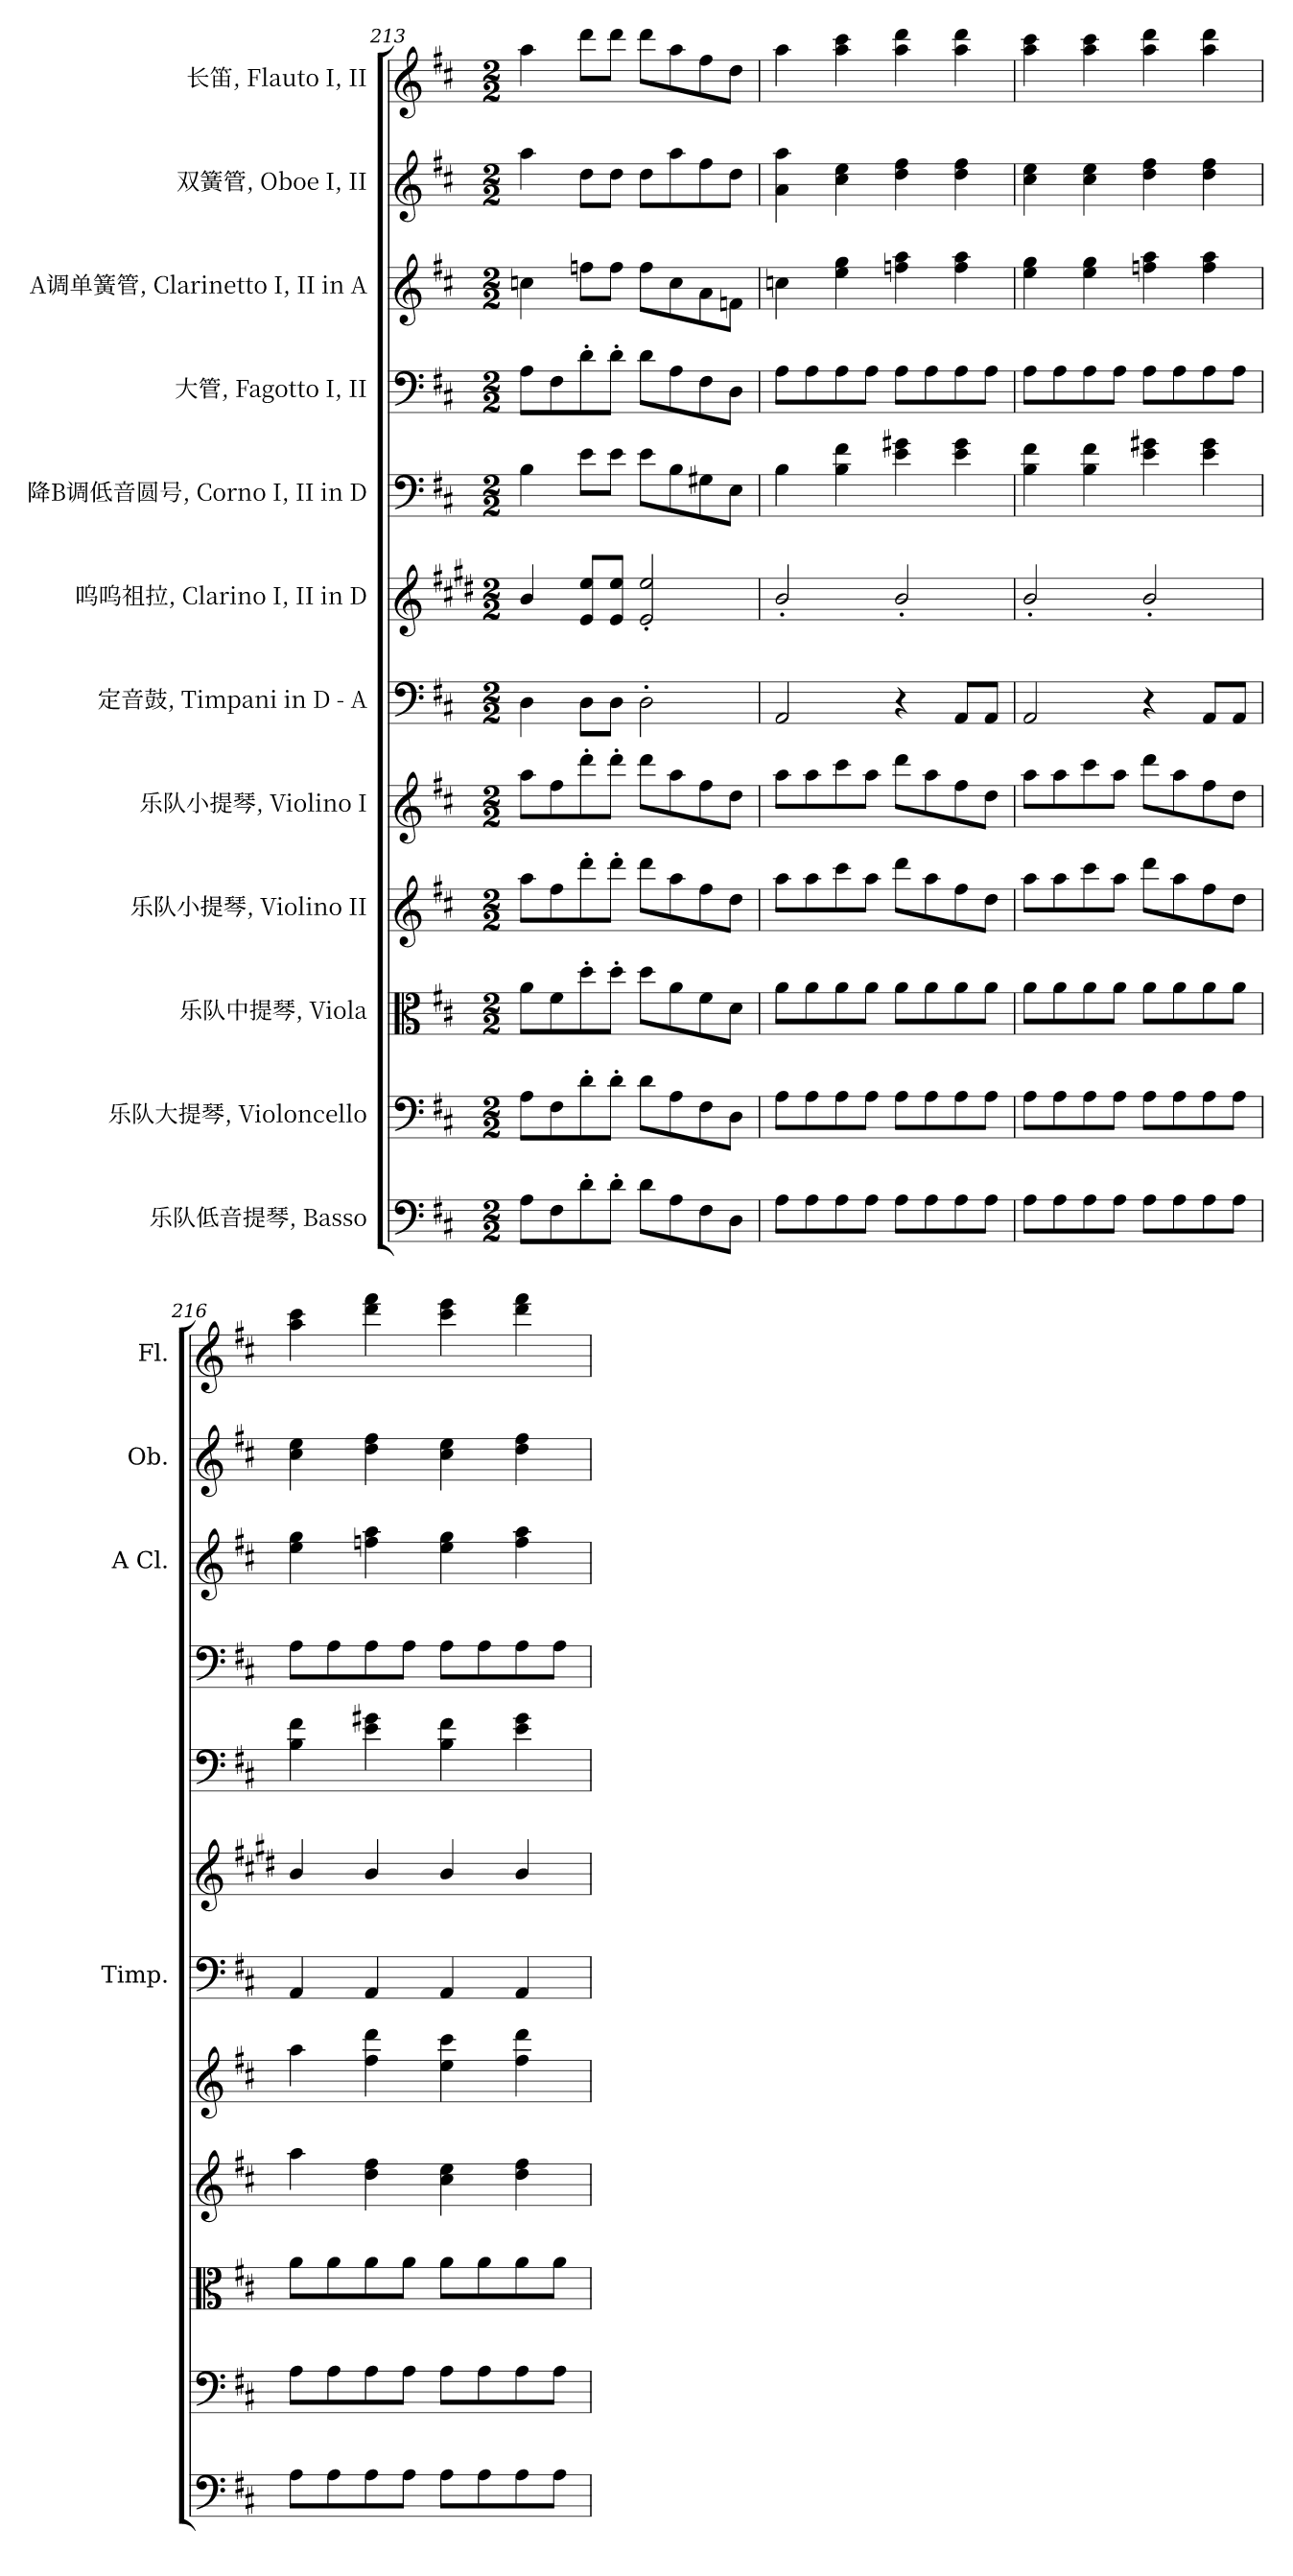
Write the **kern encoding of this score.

**kern	**kern	**kern	**kern	**kern	**kern	**kern	**kern	**kern	**kern	**kern	**kern
*part12	*part11	*part10	*part9	*part8	*part7	*part6	*part5	*part4	*part3	*part2	*part1
*staff12	*staff11	*staff10	*staff9	*staff8	*staff7	*staff6	*staff5	*staff4	*staff3	*staff2	*staff1
*I"乐队低音提琴, Basso	*I"乐队大提琴, Violoncello	*I"乐队中提琴, Viola	*I"乐队小提琴, Violino II	*I"乐队小提琴, Violino I	*I"定音鼓, Timpani in D - A	*I"呜呜祖拉, Clarino I, II in D	*I"降B调低音圆号, Corno I, II in D	*I"大管, Fagotto I, II	*I"A调单簧管, Clarinetto I, II in A	*I"双簧管, Oboe I, II	*I"长笛, Flauto I, II
*	*	*	*	*	*I'Timp.	*	*	*	*I'A Cl.	*I'Ob.	*I'Fl.
*clefF4	*clefF4	*clefC3	*clefG2	*clefG2	*clefF4	*clefG2	*clefF4	*clefF4	*clefG2	*clefG2	*clefG2
*ITrd7c12	*	*	*	*	*	*ITrd1c2	*ITrd1c2	*	*ITrd2c3	*	*
*k[f#c#]	*k[f#c#]	*k[f#c#]	*k[f#c#]	*k[f#c#]	*k[f#c#]	*k[f#c#]	*k[]	*k[f#c#]	*k[f#c#g#d#a#]	*k[f#c#]	*k[f#c#]
*M2/2	*M2/2	*M2/2	*M2/2	*M2/2	*M2/2	*M2/2	*M2/2	*M2/2	*M2/2	*M2/2	*M2/2
=213	=213	=213	=213	=213	=213	=213	=213	=213	=213	=213	=213
8AA\L	8A\L	8a\L	8aa\L	8aa\L	4D\	4a/	4A\	8A\L	4an\	4aa\	4aa\
8FF#\	8F#\	8f#\	8ff#\	8ff#\	.	.	.	8F#\	.	.	.
8D'\	8d'\	8dd'\	8ddd'\	8ddd'\	8D\L	8d/ 8dd/L	8d\L	8d'\	8ddn\L	8dd\L	8ddd\L
8D'\J	8d'\J	8dd'\J	8ddd'\J	8ddd'\J	8D\J	8d/ 8dd/J	8d\J	8d'\J	8dd\J	8dd\J	8ddd\J
8D\L	8d\L	8dd\L	8ddd\L	8ddd\L	2D'\	2d/' 2dd/'	8d\L	8d\L	8dd\L	8dd\L	8ddd\L
8AA\	8A\	8a\	8aa\	8aa\	.	.	8A\	8A\	8a\	8aa\	8aa\
8FF#\	8F#\	8f#\	8ff#\	8ff#\	.	.	8F#X\	8F#\	8f#\	8ff#\	8ff#\
8DD\J	8D\J	8d\J	8dd\J	8dd\J	.	.	8D\J	8D\J	8dn\J	8dd\J	8dd\J
=214	=214	=214	=214	=214	=214	=214	=214	=214	=214	=214	=214
8AA\L	8A\L	8a\L	8aa\L	8aa\L	2AA/	2a'/	4A\	8A\L	4an\	4a\ 4aa\	4aa\
8AA\	8A\	8a\	8aa\	8aa\	.	.	.	8A\	.	.	.
8AA\	8A\	8a\	8ccc#\	8ccc#\	.	.	4A\ 4e\	8A\	4cc#\ 4ee\	4cc#\ 4ee\	4aa\ 4ccc#\
8AA\J	8A\J	8a\J	8aa\J	8aa\J	.	.	.	8A\J	.	.	.
8AA\L	8A\L	8a\L	8ddd\L	8ddd\L	4r	2a'/	4d\ 4f#X\	8A\L	4ddn\ 4ff#\	4dd\ 4ff#\	4aa\ 4ddd\
8AA\	8A\	8a\	8aa\	8aa\	.	.	.	8A\	.	.	.
8AA\	8A\	8a\	8ff#\	8ff#\	8AA/L	.	4d\ 4f#\	8A\	4dd\ 4ff#\	4dd\ 4ff#\	4aa\ 4ddd\
8AA\J	8A\J	8a\J	8dd\J	8dd\J	8AA/J	.	.	8A\J	.	.	.
!!LO:PB:g=z
=215	=215	=215	=215	=215	=215	=215	=215	=215	=215	=215	=215
8AA\L	8A\L	8a\L	8aa\L	8aa\L	2AA/	2a'/	4A\ 4e\	8A\L	4cc#\ 4ee\	4cc#\ 4ee\	4aa\ 4ccc#\
8AA\	8A\	8a\	8aa\	8aa\	.	.	.	8A\	.	.	.
8AA\	8A\	8a\	8ccc#\	8ccc#\	.	.	4A\ 4e\	8A\	4cc#\ 4ee\	4cc#\ 4ee\	4aa\ 4ccc#\
8AA\J	8A\J	8a\J	8aa\J	8aa\J	.	.	.	8A\J	.	.	.
8AA\L	8A\L	8a\L	8ddd\L	8ddd\L	4r	2a'/	4d\ 4f#X\	8A\L	4ddn\ 4ff#\	4dd\ 4ff#\	4aa\ 4ddd\
8AA\	8A\	8a\	8aa\	8aa\	.	.	.	8A\	.	.	.
8AA\	8A\	8a\	8ff#\	8ff#\	8AA/L	.	4d\ 4f#\	8A\	4dd\ 4ff#\	4dd\ 4ff#\	4aa\ 4ddd\
8AA\J	8A\J	8a\J	8dd\J	8dd\J	8AA/J	.	.	8A\J	.	.	.
=216	=216	=216	=216	=216	=216	=216	=216	=216	=216	=216	=216
8AA\L	8A\L	8a\L	4aa\	4aa\	4AA/	4a/	4A\ 4e\	8A\L	4cc#\ 4ee\	4cc#\ 4ee\	4aa\ 4ccc#\
8AA\	8A\	8a\	.	.	.	.	.	8A\	.	.	.
8AA\	8A\	8a\	4dd\ 4ff#\	4ff#\ 4ddd\	4AA/	4a/	4d\ 4f#X\	8A\	4ddn\ 4ff#\	4dd\ 4ff#\	4ddd\ 4fff#\
8AA\J	8A\J	8a\J	.	.	.	.	.	8A\J	.	.	.
8AA\L	8A\L	8a\L	4cc#\ 4ee\	4ee\ 4ccc#\	4AA/	4a/	4A\ 4e\	8A\L	4cc#\ 4ee\	4cc#\ 4ee\	4ccc#\ 4eee\
8AA\	8A\	8a\	.	.	.	.	.	8A\	.	.	.
8AA\	8A\	8a\	4dd\ 4ff#\	4ff#\ 4ddd\	4AA/	4a/	4d\ 4f#\	8A\	4dd\ 4ff#\	4dd\ 4ff#\	4ddd\ 4fff#\
8AA\J	8A\J	8a\J	.	.	.	.	.	8A\J	.	.	.
=	=	=	=	=	=	=	=	=	=	=	=
*-	*-	*-	*-	*-	*-	*-	*-	*-	*-	*-	*-
